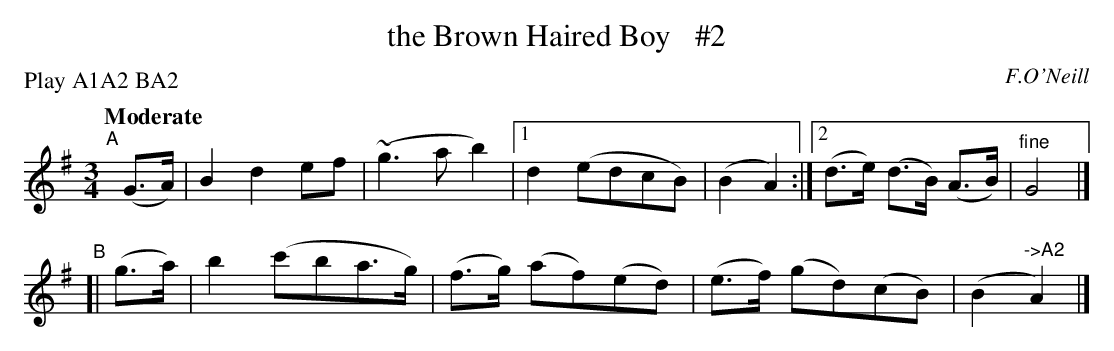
X:1
T: the Brown Haired Boy   #2
O: F.O'Neill
P: Play A1A2 BA2
Q: "Moderate"
M: 3/4
L: 1/8
K: G
"^A"[|] (G>A) | B2 d2 ef | (~g3 a b2) |1 d2 (edcB) | (B2 A2) :|2 (d>e) (d>B) (A>B) | "^fine"G4 |]
"^B"[| (g>a) | b2 (c'ba>g) | (f>g) (af)(ed) | (e>f) (gd)(cB) | (B2 "^->A2"A2) |]
